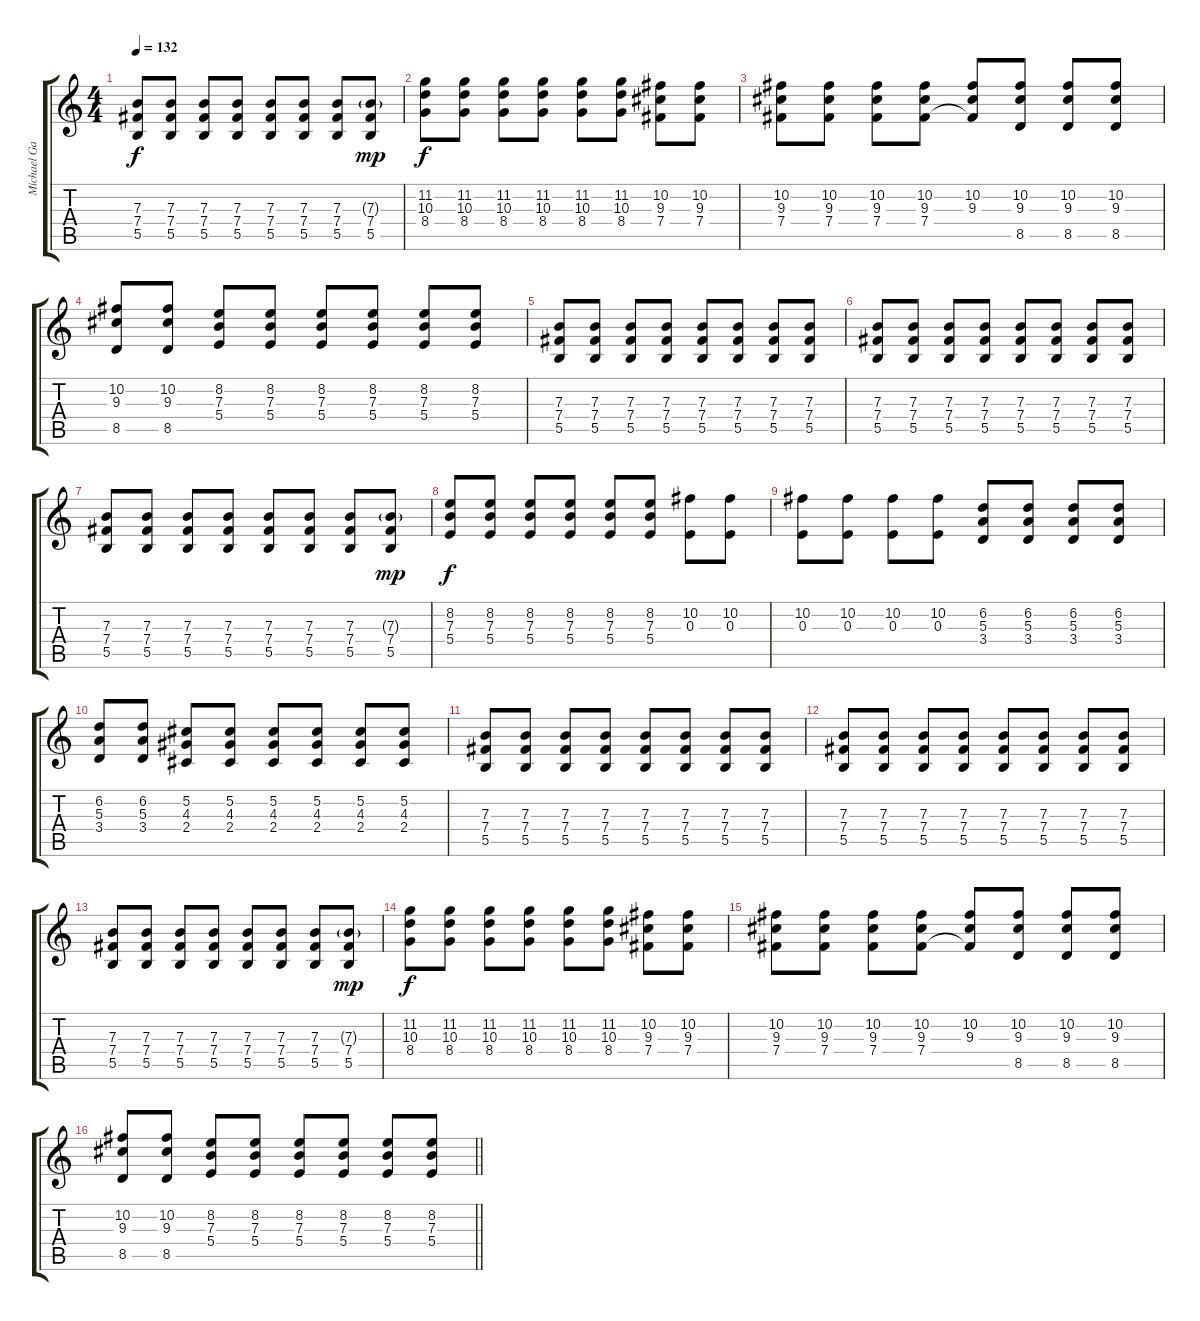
\track ("Michael Gallagher Dist" "Michael Ga") {instrument distortionguitar}
\staff {score tabs}
\tuning (Db4 Ab3 E3 B2 Gb2 B1) {hide}
\ts (4 4)
\tempo 132
\clef g2
\ks c
(7.3 7.4 5.5).8{dy f} (7.3 7.4 5.5).8 (7.3 7.4 5.5).8 (7.3 7.4 5.5).8 (7.3 7.4 5.5).8 (7.3 7.4 5.5).8 (7.3 7.4 5.5).8 (7.3{g} 7.4 5.5).8{dy mp} |
(11.2 10.3 8.4).8{dy f} (11.2 10.3 8.4).8 (11.2 10.3 8.4).8 (11.2 10.3 8.4).8 (11.2 10.3 8.4).8 (11.2 10.3 8.4).8 (10.2 9.3 7.4).8 (10.2 9.3 7.4).8 |
(10.2 9.3 7.4).8 (10.2 9.3 7.4).8 (10.2 9.3 7.4).8 (10.2 9.3 7.4).8 (10.2 9.3 7.4{t}).8 (10.2 9.3 8.5).8 (10.2 9.3 8.5).8 (10.2 9.3 8.5).8 |
(10.2 9.3 8.5).8 (10.2 9.3 8.5).8 (8.2 7.3 5.4).8 (8.2 7.3 5.4).8 (8.2 7.3 5.4).8 (8.2 7.3 5.4).8 (8.2 7.3 5.4).8 (8.2 7.3 5.4).8 |
(7.3 7.4 5.5).8 (7.3 7.4 5.5).8 (7.3 7.4 5.5).8 (7.3 7.4 5.5).8 (7.3 7.4 5.5).8 (7.3 7.4 5.5).8 (7.3 7.4 5.5).8 (7.3 7.4 5.5).8 |
(7.3 7.4 5.5).8 (7.3 7.4 5.5).8 (7.3 7.4 5.5).8 (7.3 7.4 5.5).8 (7.3 7.4 5.5).8 (7.3 7.4 5.5).8 (7.3 7.4 5.5).8 (7.3 7.4 5.5).8 |
(7.3 7.4 5.5).8 (7.3 7.4 5.5).8 (7.3 7.4 5.5).8 (7.3 7.4 5.5).8 (7.3 7.4 5.5).8 (7.3 7.4 5.5).8 (7.3 7.4 5.5).8 (7.3{g} 7.4 5.5).8{dy mp} |
(8.2 7.3 5.4).8{dy f} (8.2 7.3 5.4).8 (8.2 7.3 5.4).8 (8.2 7.3 5.4).8 (8.2 7.3 5.4).8 (8.2 7.3 5.4).8 (10.2 0.3).8 (10.2 0.3).8 |
(10.2 0.3).8 (10.2 0.3).8 (10.2 0.3).8 (10.2 0.3).8 (6.2 5.3 3.4).8 (6.2 5.3 3.4).8 (6.2 5.3 3.4).8 (6.2 5.3 3.4).8 |
(6.2 5.3 3.4).8 (6.2 5.3 3.4).8 (5.2 4.3 2.4).8 (5.2 4.3 2.4).8 (5.2 4.3 2.4).8 (5.2 4.3 2.4).8 (5.2 4.3 2.4).8 (5.2 4.3 2.4).8 |
(7.3 7.4 5.5).8 (7.3 7.4 5.5).8 (7.3 7.4 5.5).8 (7.3 7.4 5.5).8 (7.3 7.4 5.5).8 (7.3 7.4 5.5).8 (7.3 7.4 5.5).8 (7.3 7.4 5.5).8 |
(7.3 7.4 5.5).8 (7.3 7.4 5.5).8 (7.3 7.4 5.5).8 (7.3 7.4 5.5).8 (7.3 7.4 5.5).8 (7.3 7.4 5.5).8 (7.3 7.4 5.5).8 (7.3 7.4 5.5).8 |
(7.3 7.4 5.5).8 (7.3 7.4 5.5).8 (7.3 7.4 5.5).8 (7.3 7.4 5.5).8 (7.3 7.4 5.5).8 (7.3 7.4 5.5).8 (7.3 7.4 5.5).8 (7.3{g} 7.4 5.5).8{dy mp} |
(11.2 10.3 8.4).8{dy f} (11.2 10.3 8.4).8 (11.2 10.3 8.4).8 (11.2 10.3 8.4).8 (11.2 10.3 8.4).8 (11.2 10.3 8.4).8 (10.2 9.3 7.4).8 (10.2 9.3 7.4).8 |
(10.2 9.3 7.4).8 (10.2 9.3 7.4).8 (10.2 9.3 7.4).8 (10.2 9.3 7.4).8 (10.2 9.3 7.4{t}).8 (10.2 9.3 8.5).8 (10.2 9.3 8.5).8 (10.2 9.3 8.5).8 |
\barLineRight lightlight
(10.2 9.3 8.5).8 (10.2 9.3 8.5).8 (8.2 7.3 5.4).8 (8.2 7.3 5.4).8 (8.2 7.3 5.4).8 (8.2 7.3 5.4).8 (8.2 7.3 5.4).8 (8.2 7.3 5.4).8
